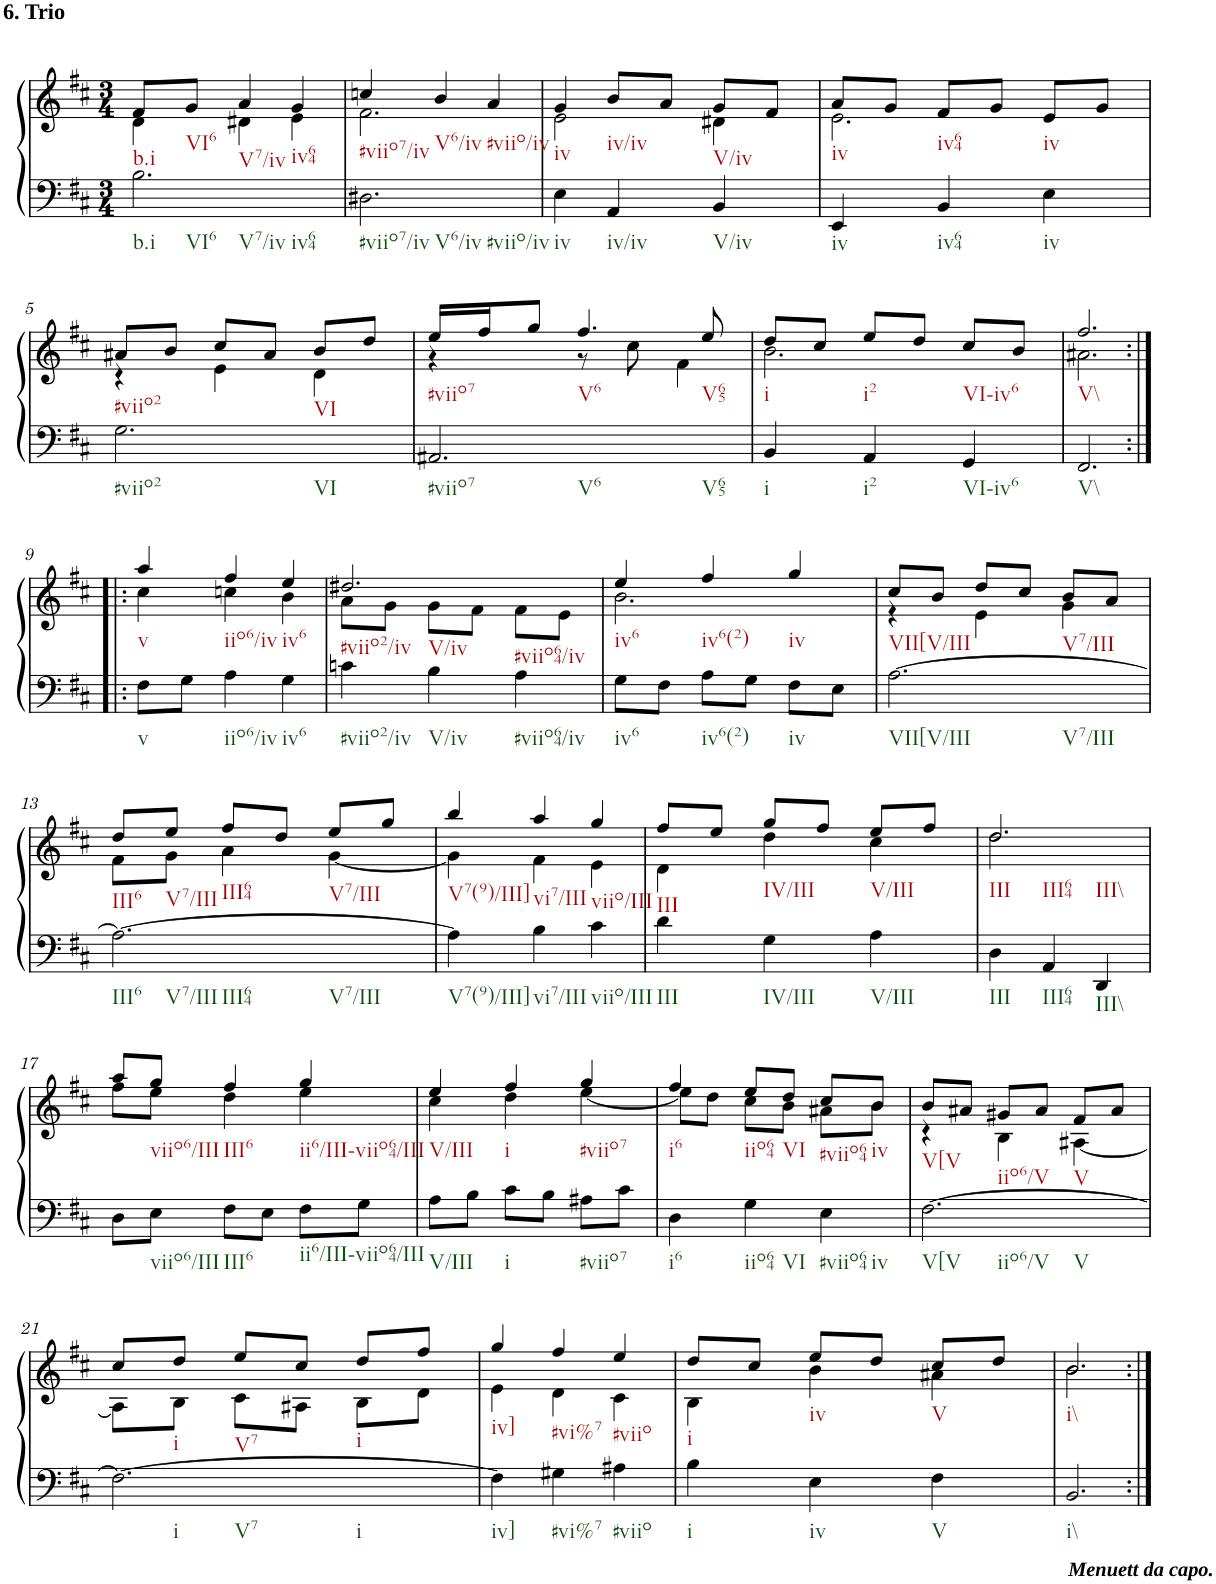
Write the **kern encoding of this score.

**kern	**kern
*part1	*part1
*staff2	*staff1
*I"Klavier linke Hand	*
*clefF4	*clefG2
*k[f#c#]	*k[f#c#]
*M3/4	*M3/4
=1	=1
*	*^
!	!LO:TX:a:B:t=6. Trio	!
2.B\	8f#/L	4d\
.	8g/J	.
.	4a/	4d#X\
.	4g/	4e\
=2	=2	=2
2.D#X\	4ccn/	2.f#\
.	4b/	.
.	4a/	.
=3	=3	=3
4E\	4g/	2e\
4AA/	8b/L	.
.	8a/J	.
4BB/	8g/L	4d#X\
.	8f#/J	.
=4	=4	=4
4EE/	8a/L	2.e\
.	8g/J	.
4BB/	8f#/L	.
.	8g/J	.
4E\	8e/L	.
.	8g/J	.
!!LO:LB:g=z	!!
=5	=5	=5
2.G\	8a#X/L	4r
.	8b/J	.
.	8cc#/L	4e\
.	8a#/J	.
.	8b/L	4d\
.	8dd/J	.
=6	=6	=6
2.AA#X/	16ee/LL	4r
.	16ff#/J	.
.	8gg/J	.
.	4.ff#/	8r
.	.	8cc#\
.	.	4f#\
.	8ee/	.
=7	=7	=7
4BB/	8dd/L	2.b\
.	8cc#/J	.
4AA/	8ee/L	.
.	8dd/J	.
4GG/	8cc#/L	.
.	8b/J	.
=8	=8	=8
2.FF#/	2.ff#/	2.a#X\
!!LO:LB:g=z	!!
=9:|!|:	=9:|!|:	=9:|!|:
8F#\L	4aa/	4cc#\
8G\J	.	.
4A\	4ff#/	4ccn\
4G\	4ee/	4b\
=10	=10	=10
4cn\	2.dd#X/	8a\L
.	.	8g\J
4B\	.	8g\L
.	.	8f#\J
4A\	.	8f#\L
.	.	8e\J
=11	=11	=11
8G\L	4ee/	2.b\
8F#\J	.	.
8A\L	4ff#/	.
8G\J	.	.
8F#\L	4gg/	.
8E\J	.	.
=12	=12	=12
[2.A\	8cc#/L	4r
.	8b/J	.
.	8dd/L	4e\
.	8cc#/J	.
.	8b/L	4g\
.	8a/J	.
!!LO:LB:g=z	!!
=13	=13	=13
2.A\_	8dd/L	8f#\L
.	8ee/J	8g\J
.	8ff#/L	4a\
.	8dd/J	.
.	8ee/L	[4g\
.	8gg/J	.
=14	=14	=14
4A\]	4bb/	4g\]
4B\	4aa/	4f#\
4c#\	4gg/	4e\
=15	=15	=15
4d\	8ff#/L	4d\
.	8ee/J	.
4G\	8gg/L	4dd\
.	8ff#/J	.
4A\	8ee/L	4cc#\
.	8ff#/J	.
=16	=16	=16
4D\	2.dd/	2.dd\
4AA/	.	.
4DD/	.	.
!!LO:LB:g=z	!!
=17	=17	=17
8D\L	8aa/L	8ff#\L
8E\J	8gg/J	8ee\J
8F#\L	4ff#/	4dd\
8E\J	.	.
8F#\L	4gg/	4ee\
8G\J	.	.
=18	=18	=18
8A\L	4ee/	4cc#\
8B\J	.	.
8c#\L	4ff#/	4dd\
8B\J	.	.
8A#X\L	4gg/	[4ee\
8c#\J	.	.
=19	=19	=19
4D\	4ff#/	8ee\L]
.	.	8dd\J
4G\	8ee/L	8cc#\L
.	8dd/J	8b\J
4E\	8cc#/L	8a#X\L
.	8b/J	8b\J
=20	=20	=20
[2.F#\	8b/L	4r
.	8a#X/J	.
.	8g#X/L	4B\
.	8a#/J	.
.	8f#/L	[4A#X\
.	8a#/J	.
!!LO:LB:g=z	!!
=21	=21	=21
2.F#\_	8cc#/L	8A#\L]
.	8dd/J	8B\J
.	8ee/L	8c#\L
.	8cc#/J	8A#X\J
.	8dd/L	8B\L
.	8ff#/J	8d\J
=22	=22	=22
4F#\]	4gg/	4e\
4G#X\	4ff#/	4d\
4A#X\	4ee/	4c#\
=23	=23	=23
4B\	8dd/L	4B\
.	8cc#/J	.
4E\	8ee/L	4b\
.	8dd/J	.
4F#\	8cc#/L	4a#X\
.	8dd/J	.
=24	=24	=24
!LO:TX:b:Bi:t=Menuett da capo.	!	!
2.BB/	2.b/	2.b\
*	*v	*v
=:|!	=:|!
*-	*-
